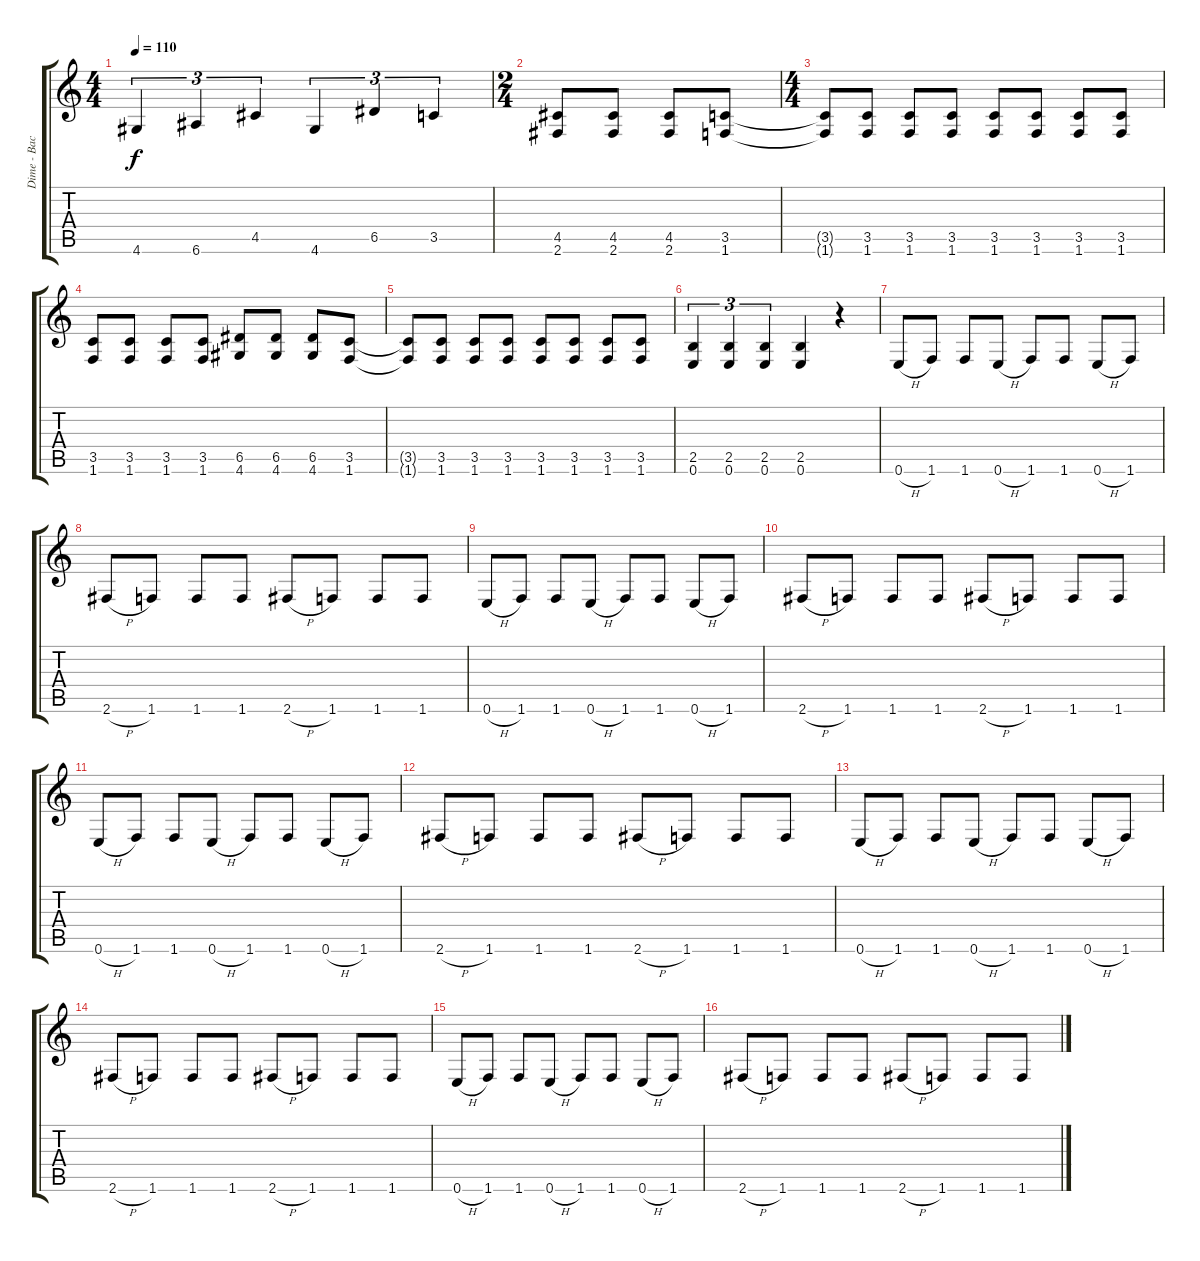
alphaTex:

\track ("Dime - Back" "Dime - Bac") {instrument distortionguitar}
\staff {score tabs}
\tuning (E4 B3 G3 D3 A2 E2) {hide}
\ts (4 4)
\tempo 110
\clef g2
\ks c
4.6.4{tu (3 2) dy f} 6.6.4{tu (3 2)} 4.5.4{tu (3 2)} 4.6.4{tu (3 2)} 6.5.4{tu (3 2)} 3.5.4{tu (3 2)} |
\ts (2 4)
(4.5 2.6).8 (4.5 2.6).8 (4.5 2.6).8 (3.5 1.6).8 |
\ts (4 4)
(3.5{t} 1.6{t}).8 (3.5 1.6).8 (3.5 1.6).8 (3.5 1.6).8 (3.5 1.6).8 (3.5 1.6).8 (3.5 1.6).8 (3.5 1.6).8 |
(3.5 1.6).8 (3.5 1.6).8 (3.5 1.6).8 (3.5 1.6).8 (6.5 4.6).8 (6.5 4.6).8 (6.5 4.6).8 (3.5 1.6).8 |
(3.5{t} 1.6{t}).8 (3.5 1.6).8 (3.5 1.6).8 (3.5 1.6).8 (3.5 1.6).8 (3.5 1.6).8 (3.5 1.6).8 (3.5 1.6).8 |
(2.5 0.6).4{tu (3 2)} (2.5 0.6).4{tu (3 2)} (2.5 0.6).4{tu (3 2)} (2.5 0.6).4 r.4 |
0.6{h}.8 1.6.8 1.6.8 0.6{h}.8 1.6.8 1.6.8 0.6{h}.8 1.6.8 |
2.6{h}.8 1.6.8 1.6.8 1.6.8 2.6{h}.8 1.6.8 1.6.8 1.6.8 |
0.6{h}.8 1.6.8 1.6.8 0.6{h}.8 1.6.8 1.6.8 0.6{h}.8 1.6.8 |
2.6{h}.8 1.6.8 1.6.8 1.6.8 2.6{h}.8 1.6.8 1.6.8 1.6.8 |
0.6{h}.8 1.6.8 1.6.8 0.6{h}.8 1.6.8 1.6.8 0.6{h}.8 1.6.8 |
2.6{h}.8 1.6.8 1.6.8 1.6.8 2.6{h}.8 1.6.8 1.6.8 1.6.8 |
0.6{h}.8 1.6.8 1.6.8 0.6{h}.8 1.6.8 1.6.8 0.6{h}.8 1.6.8 |
2.6{h}.8 1.6.8 1.6.8 1.6.8 2.6{h}.8 1.6.8 1.6.8 1.6.8 |
0.6{h}.8 1.6.8 1.6.8 0.6{h}.8 1.6.8 1.6.8 0.6{h}.8 1.6.8 |
2.6{h}.8 1.6.8 1.6.8 1.6.8 2.6{h}.8 1.6.8 1.6.8 1.6.8
